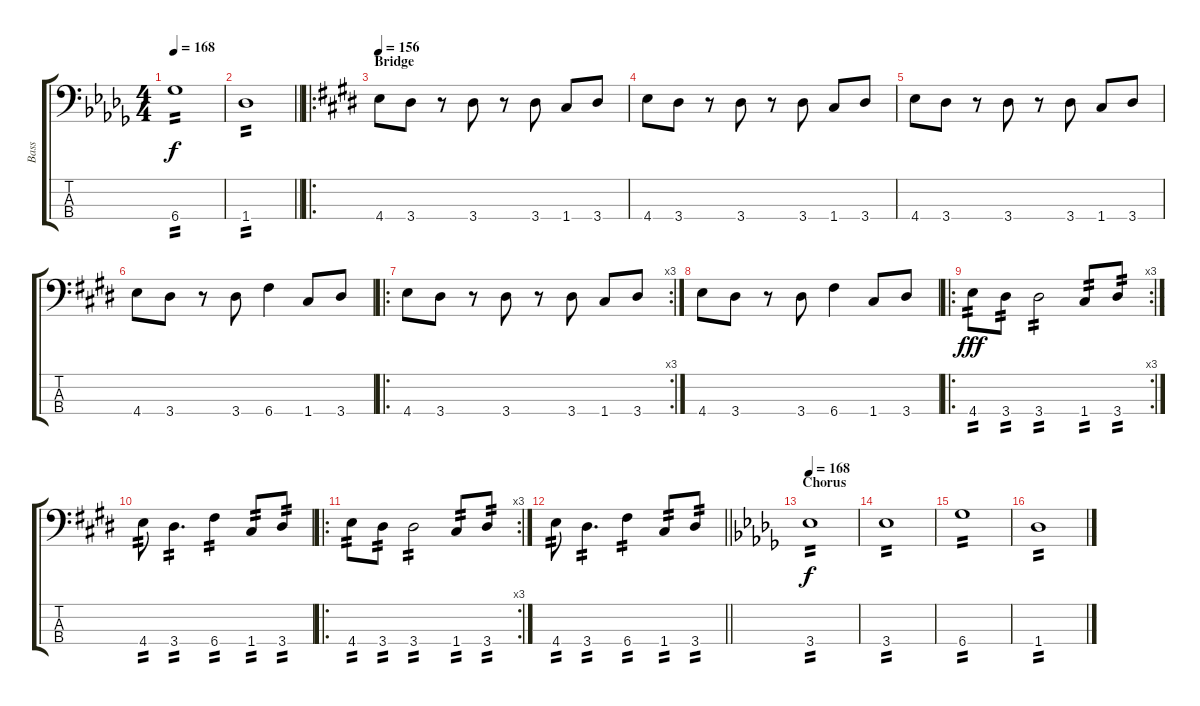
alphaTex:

\track ("Bass" "Bass") {instrument electricbasspick}
\staff {score tabs}
\tuning (G2 C2 G1 C1) {hide}
\ts (4 4)
\tempo 168
\clef f4
\ks db
6.4.1{ot 8vb tp 2 dy f} |
\barLineRight lightlight
1.4.1{ot 8vb tp 2} |
\ro
\section ("" "Bridge")
\tempo 156
\ks c#minor
4.4.8{ot 8vb} 3.4.8{ot 8vb} r.8{ot 8vb} 3.4.8{ot 8vb} r.8{ot 8vb} 3.4.8{ot 8vb} 1.4.8{ot 8vb} 3.4.8{ot 8vb} |
4.4.8{ot 8vb} 3.4.8{ot 8vb} r.8{ot 8vb} 3.4.8{ot 8vb} r.8{ot 8vb} 3.4.8{ot 8vb} 1.4.8{ot 8vb} 3.4.8{ot 8vb} |
4.4.8{ot 8vb} 3.4.8{ot 8vb} r.8{ot 8vb} 3.4.8{ot 8vb} r.8{ot 8vb} 3.4.8{ot 8vb} 1.4.8{ot 8vb} 3.4.8{ot 8vb} |
4.4.8{ot 8vb} 3.4.8{ot 8vb} r.8{ot 8vb} 3.4.8{ot 8vb} 6.4.4{ot 8vb} 1.4.8{ot 8vb} 3.4.8{ot 8vb} |
\ro
\rc 3
4.4.8{ot 8vb} 3.4.8{ot 8vb} r.8{ot 8vb} 3.4.8{ot 8vb} r.8{ot 8vb} 3.4.8{ot 8vb} 1.4.8{ot 8vb} 3.4.8{ot 8vb} |
4.4.8{ot 8vb} 3.4.8{ot 8vb} r.8{ot 8vb} 3.4.8{ot 8vb} 6.4.4{ot 8vb} 1.4.8{ot 8vb} 3.4.8{ot 8vb} |
\ro
\rc 3
4.4.8{ot 8vb tp 2 dy fff} 3.4.8{ot 8vb tp 2} 3.4.2{ot 8vb tp 2} 1.4.8{ot 8vb tp 2} 3.4.8{ot 8vb tp 2} |
4.4.8{ot 8vb tp 2} 3.4.4{d ot 8vb tp 2} 6.4.4{ot 8vb tp 2} 1.4.8{ot 8vb tp 2} 3.4.8{ot 8vb tp 2} |
\ro
\rc 3
4.4.8{ot 8vb tp 2} 3.4.8{ot 8vb tp 2} 3.4.2{ot 8vb tp 2} 1.4.8{ot 8vb tp 2} 3.4.8{ot 8vb tp 2} |
\barLineRight lightlight
4.4.8{ot 8vb tp 2} 3.4.4{d ot 8vb tp 2} 6.4.4{ot 8vb tp 2} 1.4.8{ot 8vb tp 2} 3.4.8{ot 8vb tp 2} |
\section ("" "Chorus")
\tempo 168
\ks db
3.4.1{ot 8vb tp 2 dy f} |
3.4.1{ot 8vb tp 2} |
6.4.1{ot 8vb tp 2} |
1.4.1{ot 8vb tp 2}
